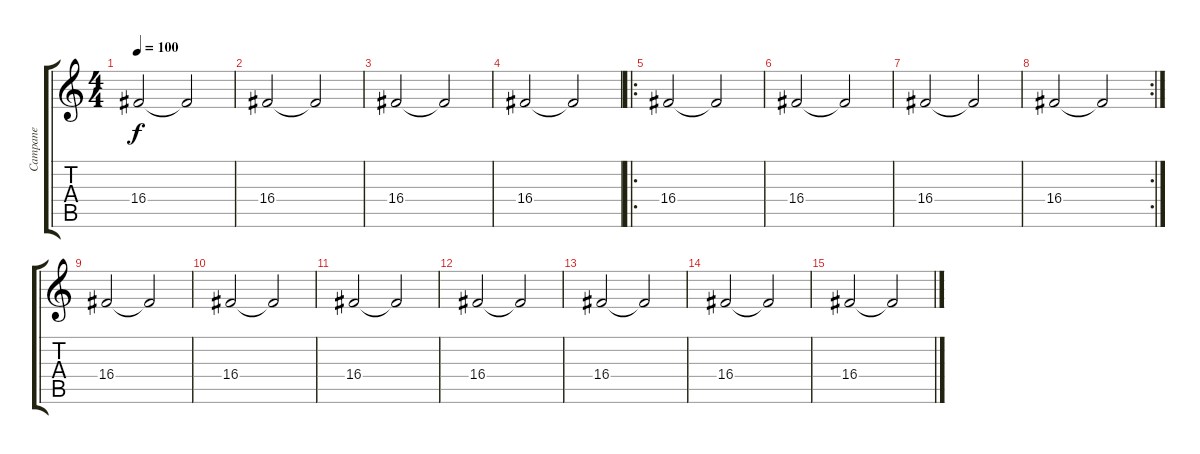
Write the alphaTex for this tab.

\track ("Campane" "Campane") {instrument tubularbells}
\staff {score tabs}
\tuning (E4 B3 G3 D3 A2 E2) {hide}
\ts (4 4)
\tempo 100
\clef g2
\ks c
16.4.2{dy f instrument tubularbells} 16.4{t}.2 |
16.4.2 16.4{t}.2 |
16.4.2 16.4{t}.2 |
16.4.2 16.4{t}.2 |
\ro
16.4.2 16.4{t}.2 |
16.4.2 16.4{t}.2 |
16.4.2 16.4{t}.2 |
\rc 2
16.4.2 16.4{t}.2 |
16.4.2 16.4{t}.2 |
16.4.2 16.4{t}.2 |
16.4.2 16.4{t}.2 |
16.4.2 16.4{t}.2 |
16.4.2 16.4{t}.2 |
16.4.2 16.4{t}.2 |
16.4.2 16.4{t}.2
